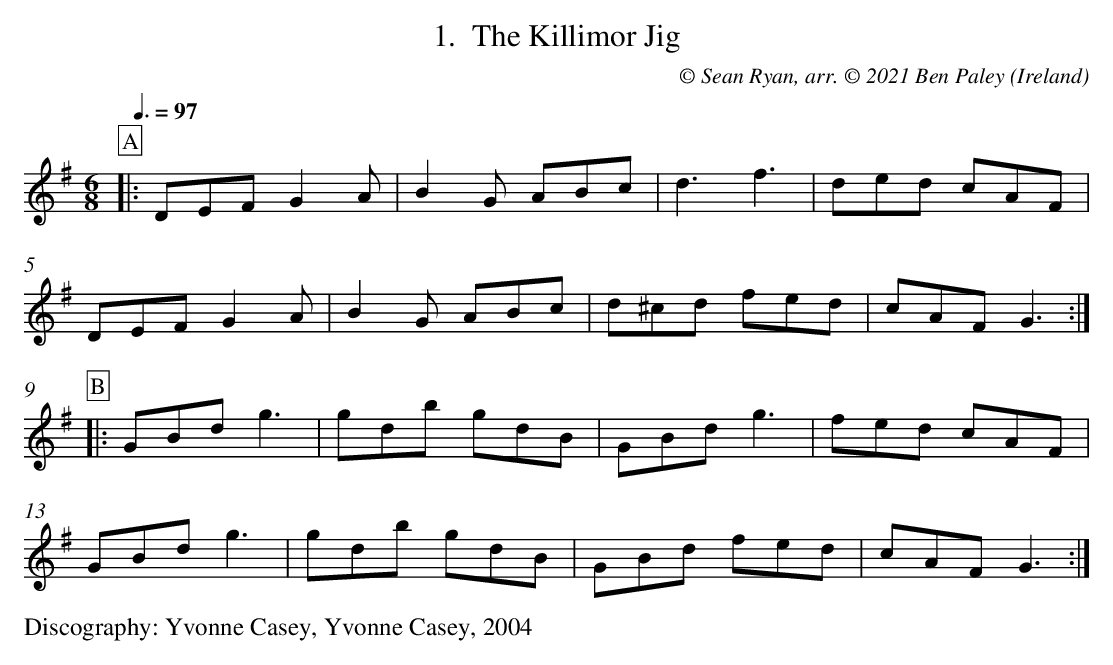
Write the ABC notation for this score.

X:1
T:The Killimor Jig
L:1/8
M:6/8
C:© Sean Ryan, arr. © 2021 Ben Paley
O:Ireland
Q:3/8=97
K:G
P:A
|: DEF G2A | B2G ABc | d3 f3 | ded cAF |
DEF G2A | B2G ABc | d^cd fed | cAF G3 :|
P:B
|: GBd g3 | gdb gdB | GBd g3 | fed cAF |
GBd g3 | gdb gdB | GBd fed | cAF G3 :|
